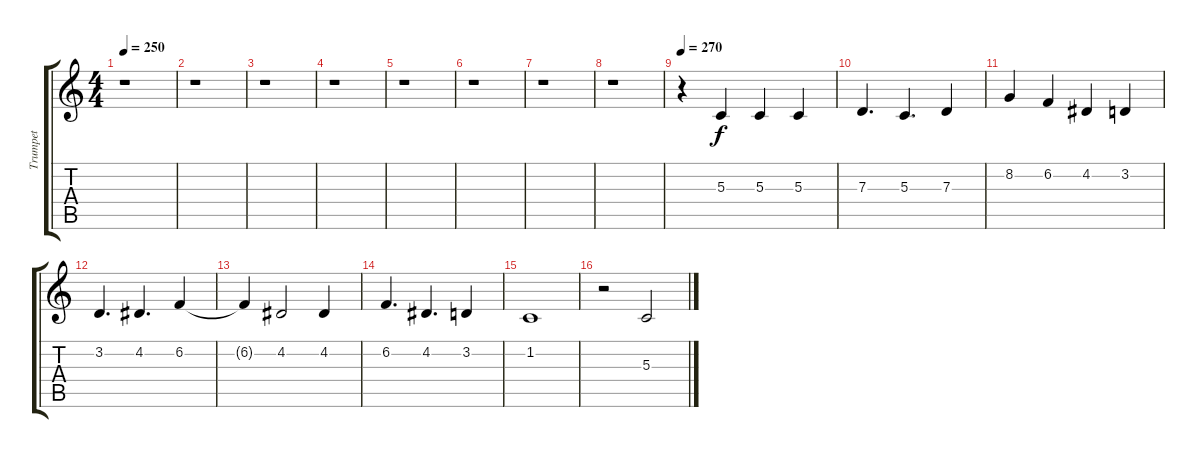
\track ("Trumpet" "Trumpet") {instrument trumpet}
\staff {score tabs}
\tuning (E4 B3 G3 D3 A2 E2) {hide}
\ts (4 4)
\tempo 250
\clef g2
\ks c
r.1{dy f} |
r.1 |
r.1 |
r.1 |
r.1 |
r.1 |
r.1 |
r.1 |
\tempo 270
r.4 5.3.4 5.3.4 5.3.4 |
7.3.4{d} 5.3.4{d} 7.3.4 |
8.2.4 6.2.4 4.2.4 3.2.4 |
3.2.4{d} 4.2.4{d} 6.2.4 |
6.2{t}.4 4.2.2 4.2.4 |
6.2.4{d} 4.2.4{d} 3.2.4 |
1.2.1 |
r.2 5.3.2
